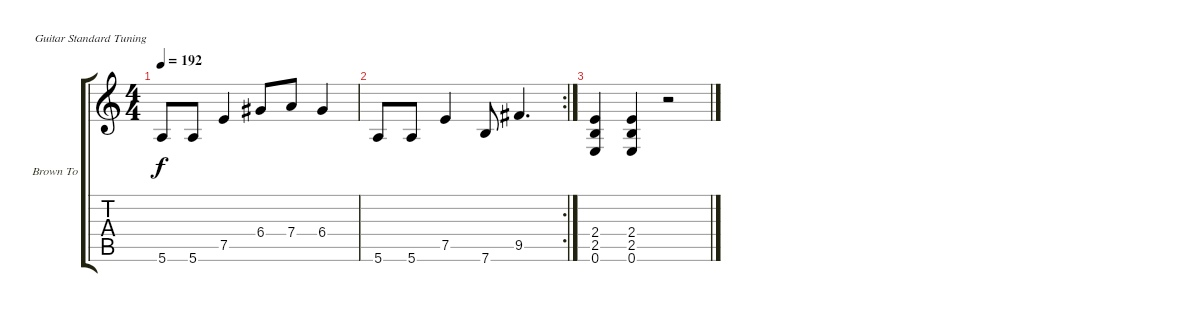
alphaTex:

\defaultSystemsLayout 4
\bracketExtendMode groupsimilarinstruments
\firstSystemTrackNameOrientation horizontal
\otherSystemsTrackNameOrientation horizontal
\track ("Tom Thacker" "Brown To") {instrument overdrivenguitar}
\staff {score tabs}
\tuning (E4 B3 G3 D3 A2 E2)
\ts (4 4)
\tempo 192
\clef g2
\ks c
5.6.8{dy f} 5.6.8 7.5.4 6.4.8 7.4.8 6.4.4 |
\rc 2
5.6.8 5.6.8 7.5.4 7.6.8 9.5.4{d} |
(0.6 2.5 2.4).4 (0.6 2.5 2.4).4 r.2
